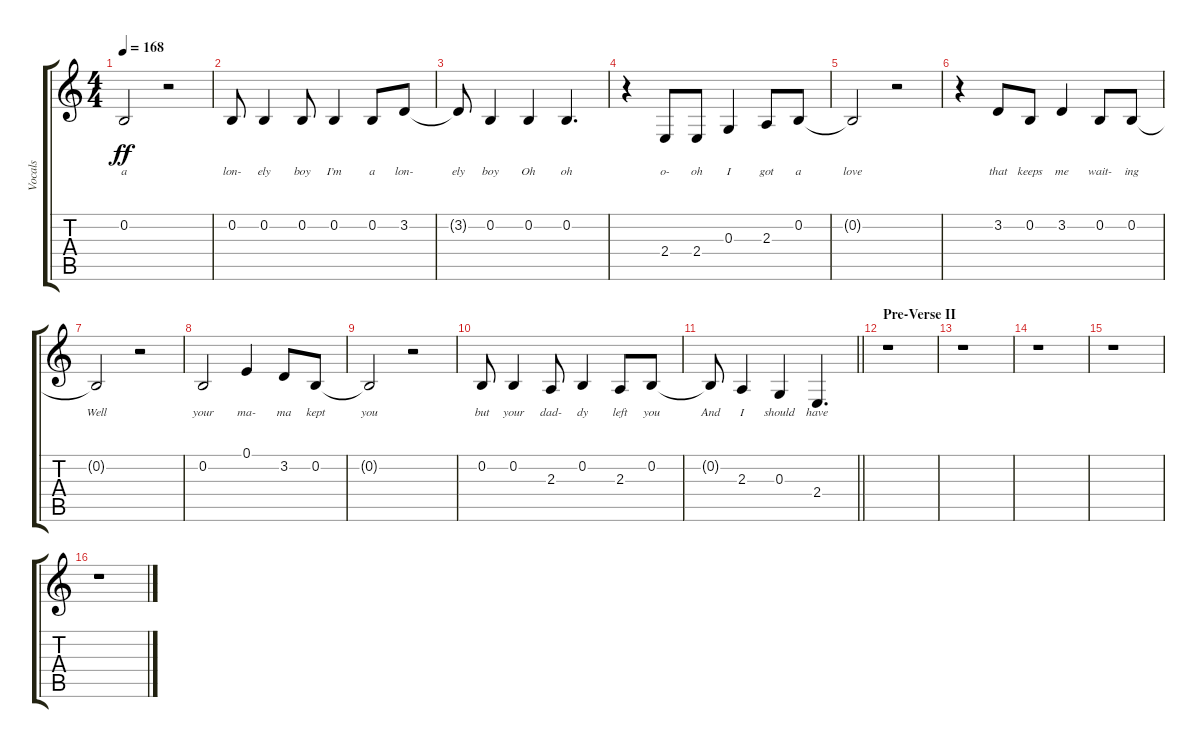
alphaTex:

\track ("Vocals" "Vocals") {instrument altosax}
\staff {score tabs}
\tuning (E4 B3 G3 D3 A2 E2) {hide}
\ts (4 4)
\tempo 168
\clef g2
\ks c
0.2{t}.2{lyrics (0 "a") lyrics (1 "") lyrics (2 "") lyrics (3 "") lyrics (4 "") dy ff} r.2 |
0.2.8{lyrics (0 "lon-") lyrics (1 "") lyrics (2 "") lyrics (3 "") lyrics (4 "")} 0.2.4{lyrics (0 "ely") lyrics (1 "") lyrics (2 "") lyrics (3 "") lyrics (4 "")} 0.2.8{lyrics (0 "boy") lyrics (1 "") lyrics (2 "") lyrics (3 "") lyrics (4 "")} 0.2.4{lyrics (0 "I’m") lyrics (1 "") lyrics (2 "") lyrics (3 "") lyrics (4 "")} 0.2.8{lyrics (0 "a") lyrics (1 "") lyrics (2 "") lyrics (3 "") lyrics (4 "")} 3.2.8{lyrics (0 "lon-") lyrics (1 "") lyrics (2 "") lyrics (3 "") lyrics (4 "")} |
3.2{t}.8{lyrics (0 "ely") lyrics (1 "") lyrics (2 "") lyrics (3 "") lyrics (4 "")} 0.2.4{lyrics (0 "boy") lyrics (1 "") lyrics (2 "") lyrics (3 "") lyrics (4 "")} 0.2.4{lyrics (0 "Oh") lyrics (1 "") lyrics (2 "") lyrics (3 "") lyrics (4 "")} 0.2.4{d lyrics (0 "oh") lyrics (1 "") lyrics (2 "") lyrics (3 "") lyrics (4 "")} |
r.4 2.4.8{lyrics (0 "o-") lyrics (1 "") lyrics (2 "") lyrics (3 "") lyrics (4 "")} 2.4.8{lyrics (0 "oh") lyrics (1 "") lyrics (2 "") lyrics (3 "") lyrics (4 "")} 0.3.4{lyrics (0 "I") lyrics (1 "") lyrics (2 "") lyrics (3 "") lyrics (4 "")} 2.3.8{lyrics (0 "got") lyrics (1 "") lyrics (2 "") lyrics (3 "") lyrics (4 "")} 0.2.8{lyrics (0 "a") lyrics (1 "") lyrics (2 "") lyrics (3 "") lyrics (4 "")} |
0.2{t}.2{lyrics (0 "love") lyrics (1 "") lyrics (2 "") lyrics (3 "") lyrics (4 "")} r.2 |
r.4 3.2.8{lyrics (0 "that") lyrics (1 "") lyrics (2 "") lyrics (3 "") lyrics (4 "")} 0.2.8{lyrics (0 "keeps") lyrics (1 "") lyrics (2 "") lyrics (3 "") lyrics (4 "")} 3.2.4{lyrics (0 "me") lyrics (1 "") lyrics (2 "") lyrics (3 "") lyrics (4 "")} 0.2.8{lyrics (0 "wait-") lyrics (1 "") lyrics (2 "") lyrics (3 "") lyrics (4 "")} 0.2.8{lyrics (0 "ing") lyrics (1 "") lyrics (2 "") lyrics (3 "") lyrics (4 "")} |
0.2{t}.2{lyrics (0 "Well") lyrics (1 "") lyrics (2 "") lyrics (3 "") lyrics (4 "")} r.2 |
0.2.2{lyrics (0 "your") lyrics (1 "") lyrics (2 "") lyrics (3 "") lyrics (4 "")} 0.1.4{lyrics (0 "ma-") lyrics (1 "") lyrics (2 "") lyrics (3 "") lyrics (4 "")} 3.2.8{lyrics (0 "ma") lyrics (1 "") lyrics (2 "") lyrics (3 "") lyrics (4 "")} 0.2.8{lyrics (0 "kept") lyrics (1 "") lyrics (2 "") lyrics (3 "") lyrics (4 "")} |
0.2{t}.2{lyrics (0 "you") lyrics (1 "") lyrics (2 "") lyrics (3 "") lyrics (4 "")} r.2 |
0.2.8{lyrics (0 "but") lyrics (1 "") lyrics (2 "") lyrics (3 "") lyrics (4 "")} 0.2.4{lyrics (0 "your") lyrics (1 "") lyrics (2 "") lyrics (3 "") lyrics (4 "")} 2.3.8{lyrics (0 "dad-") lyrics (1 "") lyrics (2 "") lyrics (3 "") lyrics (4 "")} 0.2.4{lyrics (0 "dy") lyrics (1 "") lyrics (2 "") lyrics (3 "") lyrics (4 "")} 2.3.8{lyrics (0 "left") lyrics (1 "") lyrics (2 "") lyrics (3 "") lyrics (4 "")} 0.2.8{lyrics (0 "you") lyrics (1 "") lyrics (2 "") lyrics (3 "") lyrics (4 "")} |
\barLineRight lightlight
0.2{t}.8{lyrics (0 "And") lyrics (1 "") lyrics (2 "") lyrics (3 "") lyrics (4 "")} 2.3.4{lyrics (0 "I") lyrics (1 "") lyrics (2 "") lyrics (3 "") lyrics (4 "")} 0.3.4{lyrics (0 "should") lyrics (1 "") lyrics (2 "") lyrics (3 "") lyrics (4 "")} 2.4.4{d lyrics (0 "have") lyrics (1 "") lyrics (2 "") lyrics (3 "") lyrics (4 "")} |
\section ("" "Pre-Verse II")
r.1 |
r.1 |
r.1 |
r.1 |
r.1
